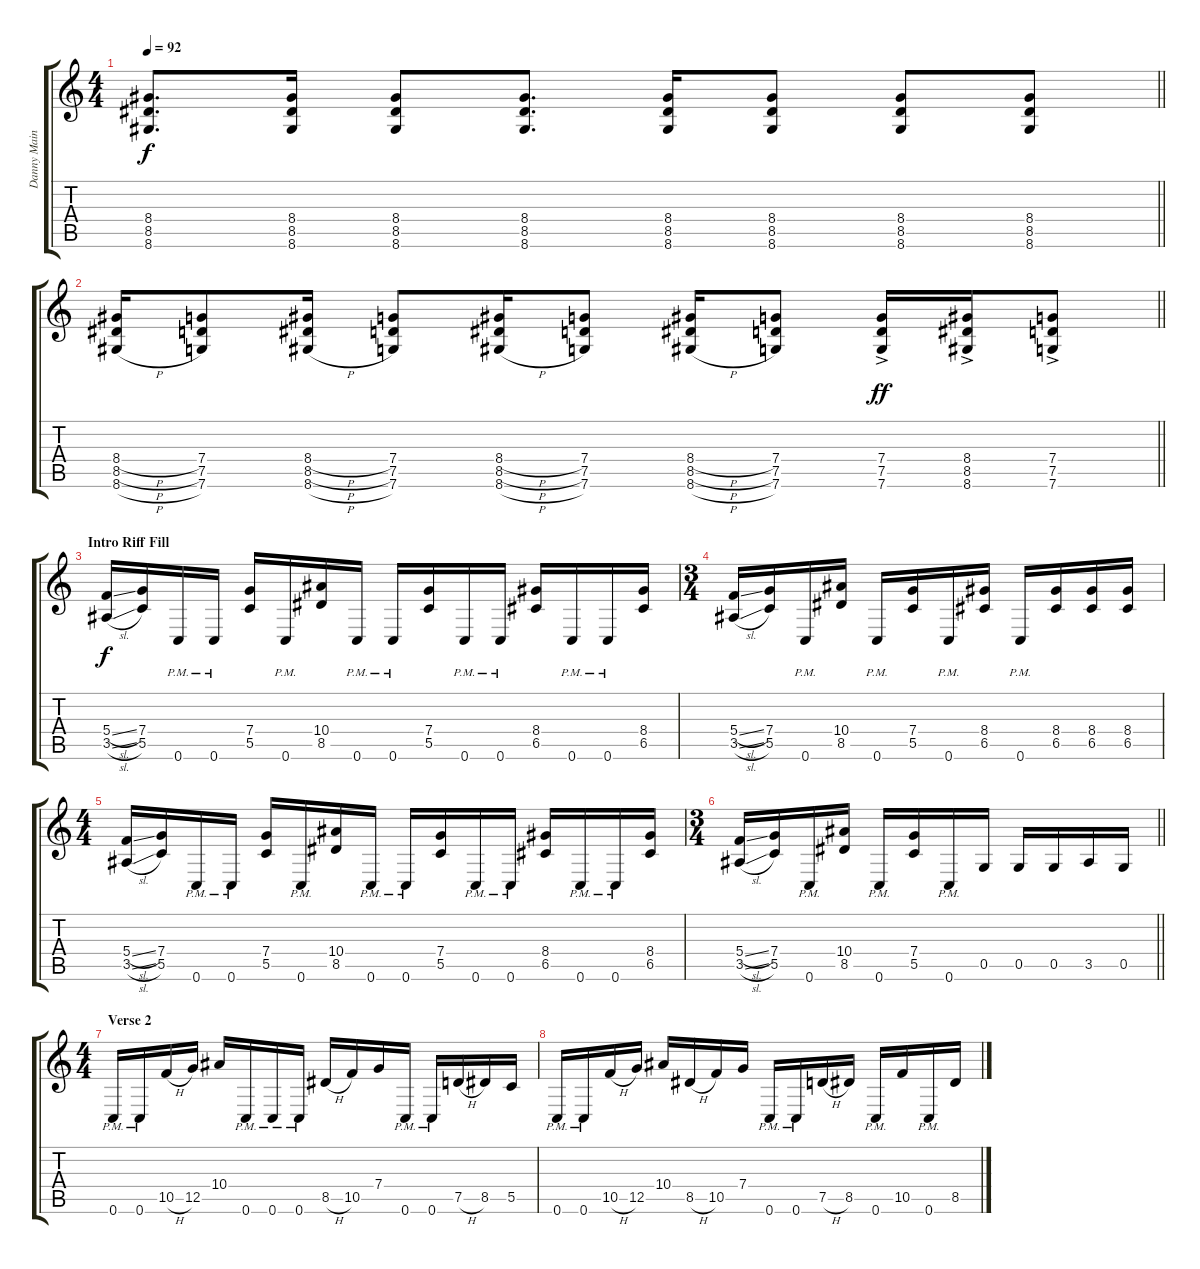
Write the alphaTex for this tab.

\track ("Danny Main" "Danny Main") {instrument distortionguitar}
\staff {score tabs}
\tuning (D4 A3 F3 C3 G2 C2) {hide}
\ts (4 4)
\tempo 92
\clef g2
\barLineRight lightlight
\ks c
(8.4 8.5 8.6).8{d dy f} (8.4 8.5 8.6).16 (8.4 8.5 8.6).8 (8.4 8.5 8.6).8{d} (8.4 8.5 8.6).16 (8.4 8.5 8.6).8 (8.4 8.5 8.6).8 (8.4 8.5 8.6).8 |
\barLineRight lightlight
(8.4{h} 8.5{h} 8.6{h}).16 (7.4 7.5 7.6).8 (8.4{h} 8.5{h} 8.6{h}).16 (7.4 7.5 7.6).8 (8.4{h} 8.5{h} 8.6{h}).16 (7.4 7.5 7.6).8 (8.4{h} 8.5{h} 8.6{h}).16 (7.4 7.5 7.6).8 (7.4{ac} 7.5{ac} 7.6{ac}).16{dy ff} (8.4{ac} 8.5{ac} 8.6{ac}).16 (7.4{ac} 7.5{ac} 7.6{ac}).8 |
\section ("" "Intro Riff Fill")
(5.4{sl} 3.5{sl}).16{dy f} (7.4 5.5).16 0.6{pm}.16 0.6{pm}.16 (7.4 5.5).16 0.6{pm}.16 (10.4 8.5).16 0.6{pm}.16 0.6{pm}.16 (7.4 5.5).16 0.6{pm}.16 0.6{pm}.16 (8.4 6.5).16 0.6{pm}.16 0.6{pm}.16 (8.4 6.5).16 |
\ts (3 4)
(5.4{sl} 3.5{sl}).16 (7.4 5.5).16 0.6{pm}.16 (10.4 8.5).16 0.6{pm}.16 (7.4 5.5).16 0.6{pm}.16 (8.4 6.5).16 0.6{pm}.16 (8.4 6.5).16 (8.4 6.5).16 (8.4 6.5).16 |
\ts (4 4)
(5.4{sl} 3.5{sl}).16 (7.4 5.5).16 0.6{pm}.16 0.6{pm}.16 (7.4 5.5).16 0.6{pm}.16 (10.4 8.5).16 0.6{pm}.16 0.6{pm}.16 (7.4 5.5).16 0.6{pm}.16 0.6{pm}.16 (8.4 6.5).16 0.6{pm}.16 0.6{pm}.16 (8.4 6.5).16 |
\ts (3 4)
\barLineRight lightlight
(5.4{sl} 3.5{sl}).16 (7.4 5.5).16 0.6{pm}.16 (10.4 8.5).16 0.6{pm}.16 (7.4 5.5).16 0.6{pm}.16 0.5.16 0.5.16 0.5.16 3.5.16 0.5.16 |
\ts (4 4)
\section ("" "Verse 2")
0.6{pm}.16 0.6{pm}.16 10.5{h}.16 12.5.16 10.4.16 0.6{pm}.16 0.6{pm}.16 0.6{pm}.16 8.5{h}.16 10.5.16 7.4.16 0.6{pm}.16 0.6{pm}.16 7.5{h}.16 8.5.16 5.5.16 |
0.6{pm}.16 0.6{pm}.16 10.5{h}.16 12.5.16 10.4.16 8.5{h}.16 10.5.16 7.4.16 0.6{pm}.16 0.6{pm}.16 7.5{h}.16 8.5.16 0.6{pm}.16 10.5.16 0.6{pm}.16 8.5.16
